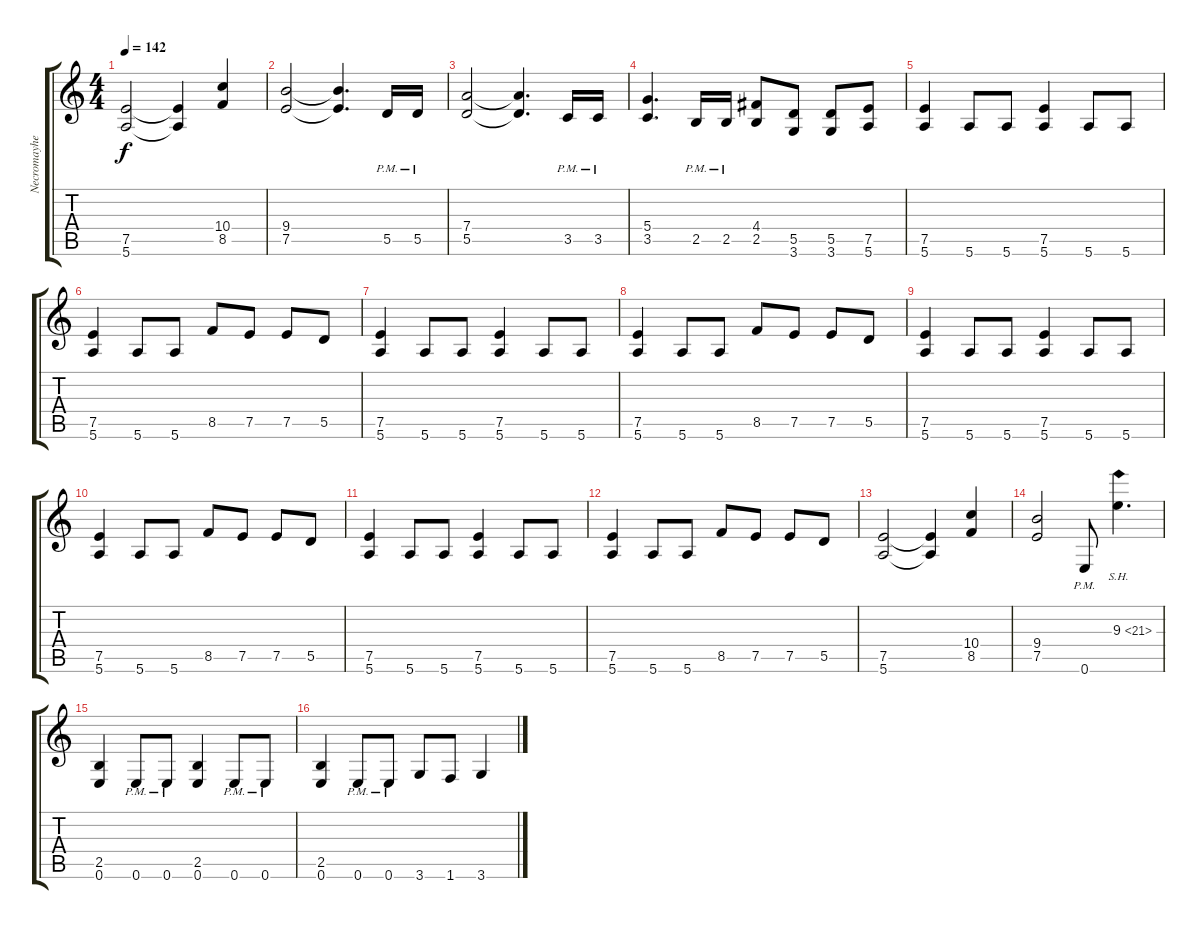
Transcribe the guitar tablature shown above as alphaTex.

\track ("Necromayhem" "Necromayhe") {instrument distortionguitar}
\staff {score tabs}
\tuning (E4 B3 G3 D3 A2 E2) {hide}
\ts (4 4)
\tempo 142
\clef g2
\ks c
(7.5 5.6).2{dy f} (7.5{t} 5.6{t}).4 (10.4 8.5).4 |
(9.4 7.5).2 (9.4{t} 7.5{t}).4{d} 5.5{pm}.16 5.5{pm}.16 |
(7.4 5.5).2 (7.4{t} 5.5{t}).4{d} 3.5{pm}.16 3.5{pm}.16 |
(5.4 3.5).4{d} 2.5{pm}.16 2.5{pm}.16 (4.4 2.5).8 (5.5 3.6).8 (5.5 3.6).8 (7.5 5.6).8 |
(7.5 5.6).4 5.6.8 5.6.8 (7.5 5.6).4 5.6.8 5.6.8 |
(7.5 5.6).4 5.6.8 5.6.8 8.5.8 7.5.8 7.5.8 5.5.8 |
(7.5 5.6).4 5.6.8 5.6.8 (7.5 5.6).4 5.6.8 5.6.8 |
(7.5 5.6).4 5.6.8 5.6.8 8.5.8 7.5.8 7.5.8 5.5.8 |
(7.5 5.6).4 5.6.8 5.6.8 (7.5 5.6).4 5.6.8 5.6.8 |
(7.5 5.6).4 5.6.8 5.6.8 8.5.8 7.5.8 7.5.8 5.5.8 |
(7.5 5.6).4 5.6.8 5.6.8 (7.5 5.6).4 5.6.8 5.6.8 |
(7.5 5.6).4 5.6.8 5.6.8 8.5.8 7.5.8 7.5.8 5.5.8 |
(7.5 5.6).2 (7.5{t} 5.6{t}).4 (10.4 8.5).4 |
(9.4 7.5).2 0.6{pm}.8 9.3{sh 12}.4{d} |
(2.5 0.6).4 0.6{pm}.8 0.6{pm}.8 (2.5 0.6).4 0.6{pm}.8 0.6{pm}.8 |
(2.5 0.6).4 0.6{pm}.8 0.6{pm}.8 3.6.8 1.6.8 3.6.4
